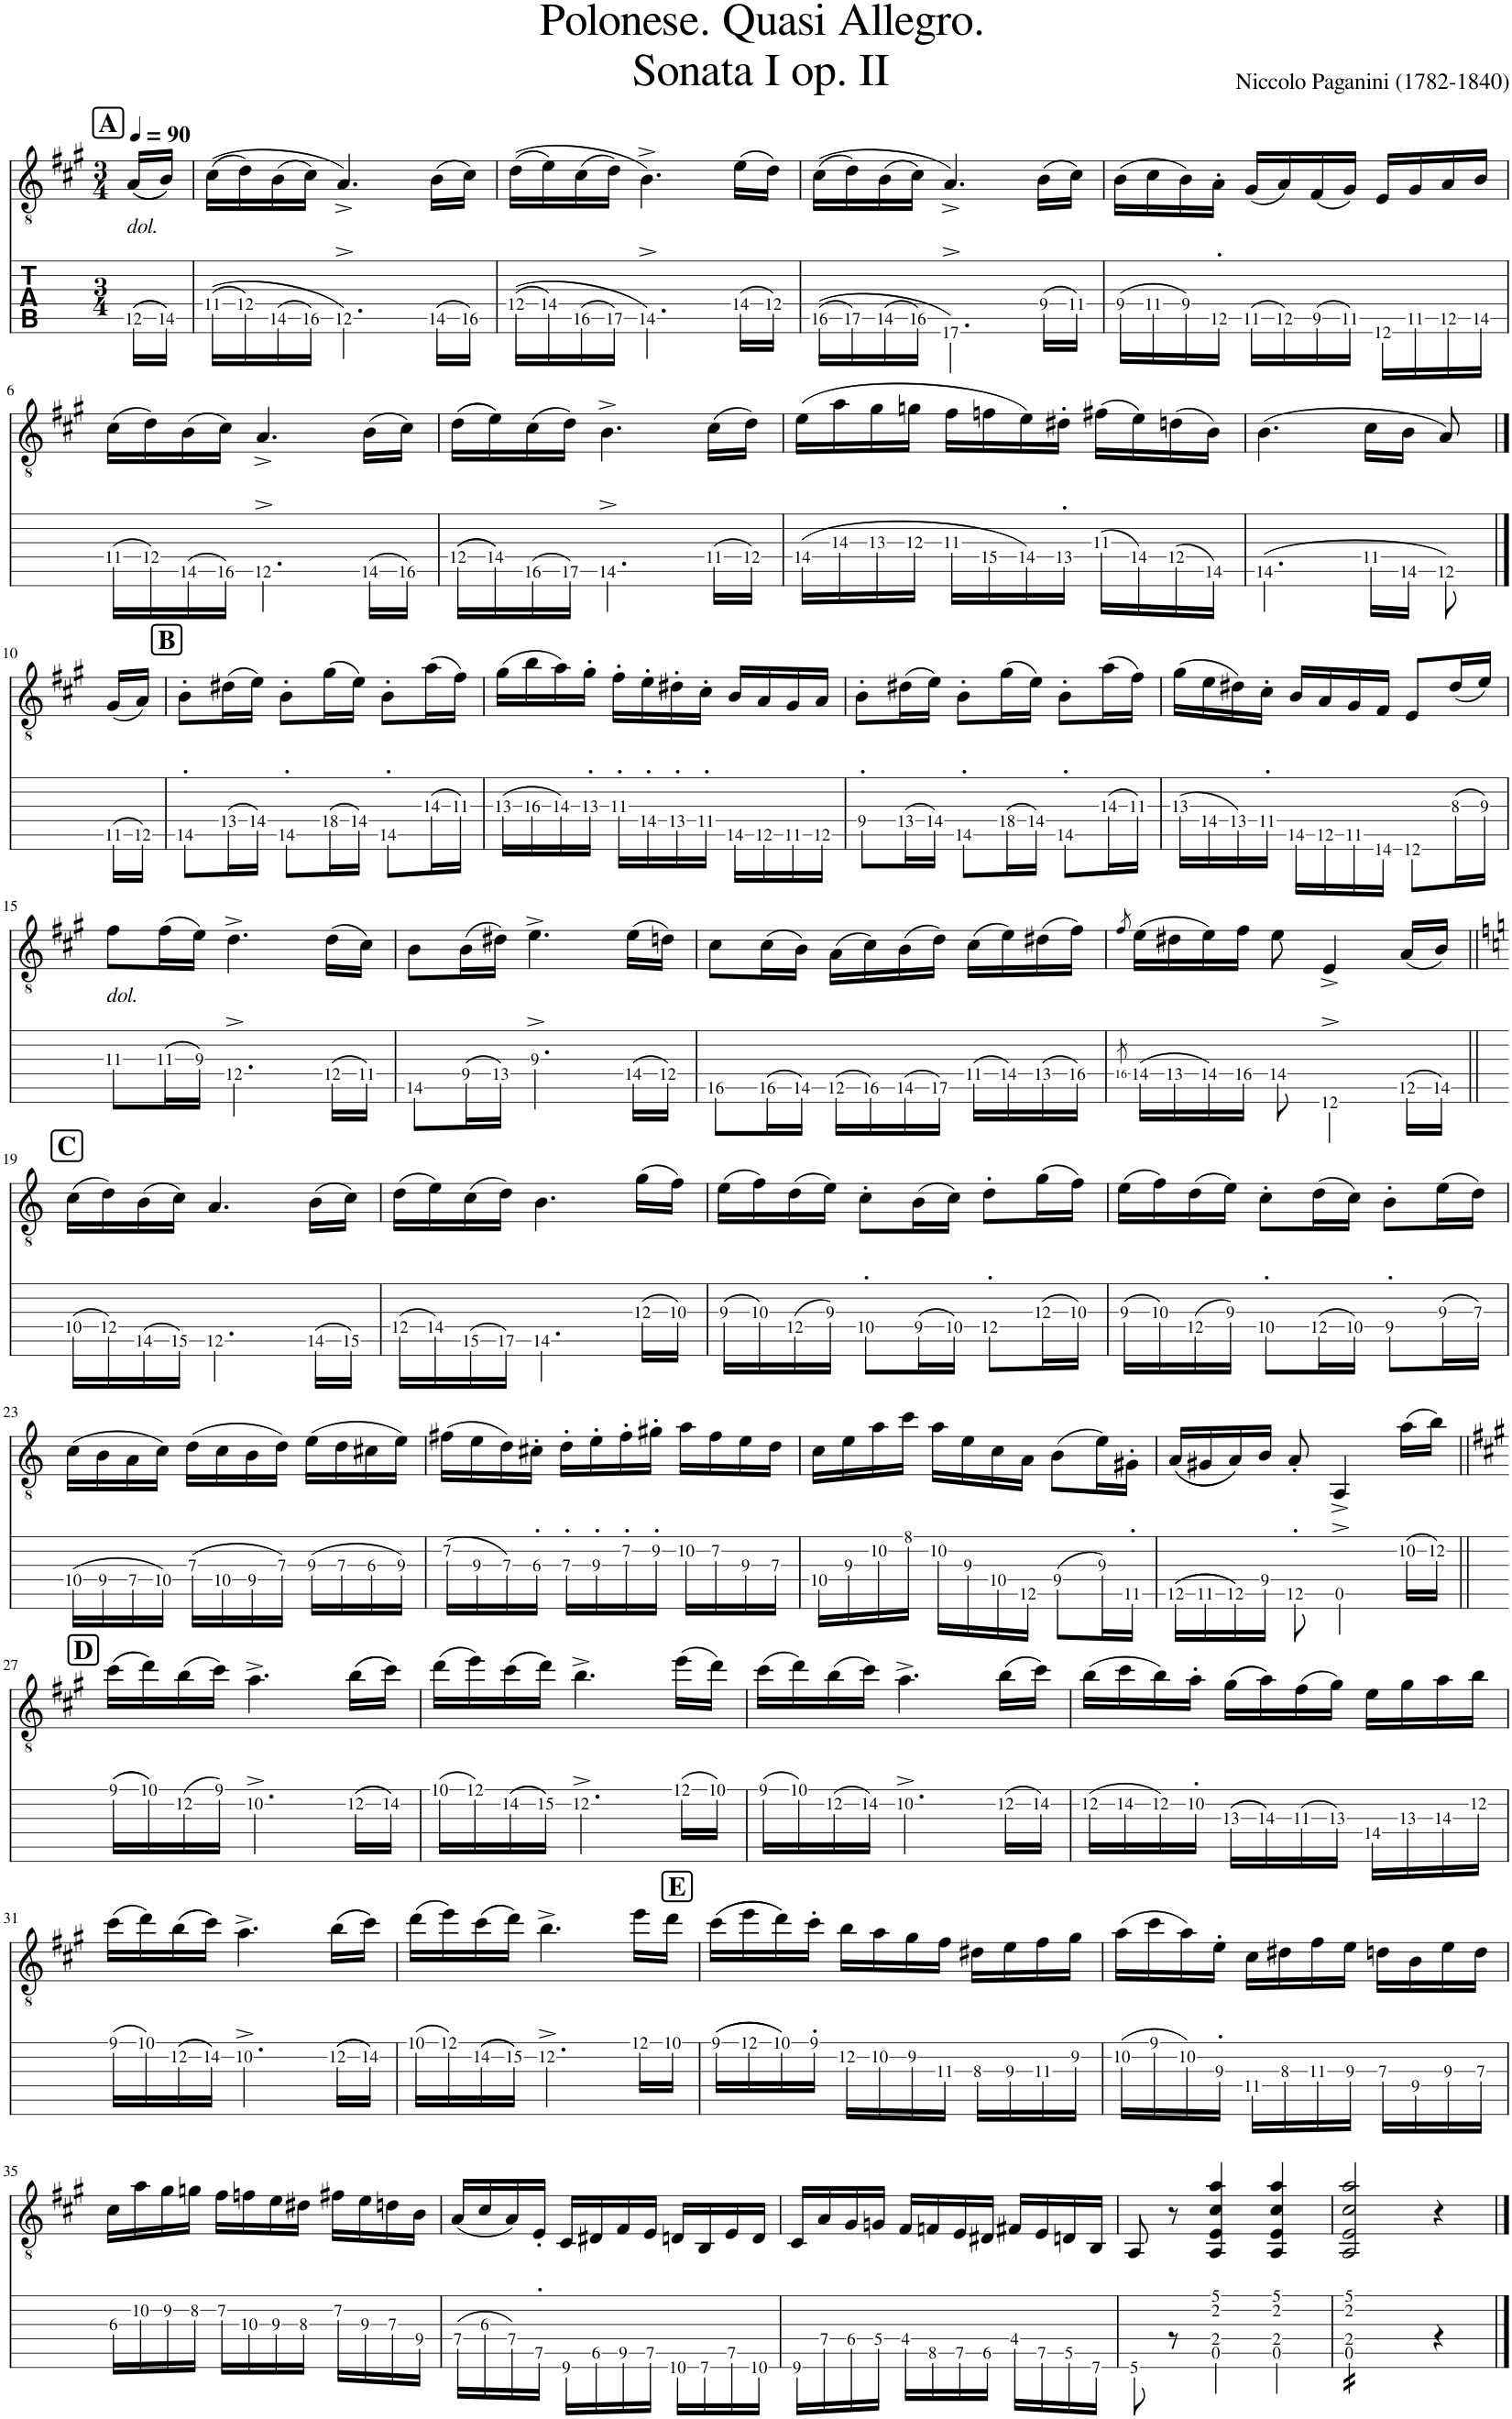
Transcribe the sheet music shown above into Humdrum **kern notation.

**kern	**kern
*part1	*part1
*staff2	*staff1
*I"Electric Guitar	*
*I'El. Guit.	*
*stria6	*
*	*clefGv2
*k[f#c#g#]	*k[f#c#g#]
*M3/4	*M3/4
*MM90	*MM90
!!LO:REH:place=s1:a:B:cj:fs=14:t=A
=1	=1
!	!LO:TX:b:i:t=dol.
16A\LL	((16A/LL
16B\JJ	16B/JJ))
=2	=2
16c#\LL	((16c#\LL
16d\	16d\)
16B\	(16B\
16c#\JJ	16c#\JJ)
4.A^\	4.A^/)
16B\LL	(16B\LL
16c#\JJ	16c#\JJ)
=3	=3
16d\LL	((16d\LL
16e\	16e\)
16c#\	(16c#\
16d\JJ	16d\JJ)
4.B^\	4.B^\)
16e\LL	(16e\LL
16d\JJ	16d\JJ)
=4	=4
16c#\LL	((16c#\LL
16d\	16d\)
16B\	(16B\
16c#\JJ	16c#\JJ)
4.A^\	4.A^/)
16B\LL	(16B\LL
16c#\JJ	16c#\JJ)
=5	=5
16B\LL	(16B\LL
16c#\	16c#\
16B\	16B\)
16A'\JJ	16A'\JJ
16G#\LL	(16G#/LL
16A\	16A/)
16F#\	(16F#/
16G#\JJ	16G#/JJ)
16E\LL	16E/LL
16G#\	16G#/
16A\	16A/
16B\JJ	16B/JJ
!!LO:LB:g=z
=6	=6
16c#\LL	(16c#\LL
16d\	16d\)
16B\	(16B\
16c#\JJ	16c#\JJ)
4.A^\	4.A^/
16B\LL	(16B\LL
16c#\JJ	16c#\JJ)
=7	=7
16d\LL	((16d\LL
16e\	16e\))
16c#\	(16c#\
16d\JJ	16d\JJ)
4.B^\	4.B^\
16c#\LL	(16c#\LL
16d\JJ	16d\JJ)
=8	=8
16e\LL	(16e\LL
16a\	16a\
16g#\	16g#\
16gn\JJ	16gn\JJ
16f#\LL	16f#\LL
16fn\	16fn\
16e\	16e\)
16d#X'\JJ	16d#X'\JJ
16f#X\LL	(16f#X\LL
16e\	16e\)
16dn\	(16dn\
16B\JJ	16B\JJ)
=9	=9
4.B\	(4.B\
16c#\LL	16c#\LL
16B\JJ	16B\JJ
8A\	8A/)
!!LO:LB:g=z
==10	==10
16G#\LL	(16G#/LL
16A\JJ	16A/JJ)
!!LO:REH:place=s1:a:B:cj:fs=14:t=B
=11	=11
8B'\L	8B'\L
16d#X\L	(16d#X\L
16e\JJ	16e\JJ)
8B'\L	8B'\L
16g#\L	(16g#\L
16e\JJ	16e\JJ)
8B'\L	8B'\L
16a\L	(16a\L
16f#\JJ	16f#\JJ)
=12	=12
16g#\LL	(16g#\LL
16b\	16b\
16a\	16a\)
16g#'\JJ	16g#'\JJ
16f#'\LL	16f#'\LL
16e'\	16e'\
16d#X'\	16d#X'\
16c#'\JJ	16c#'\JJ
16B\LL	16B/LL
16A\	16A/
16G#\	16G#/
16A\JJ	16A/JJ
=13	=13
8B'\L	8B'\L
16d#X\L	(16d#X\L
16e\JJ	16e\JJ)
8B'\L	8B'\L
16g#\L	(16g#\L
16e\JJ	16e\JJ)
8B'\L	8B'\L
16a\L	(16a\L
16f#\JJ	16f#\JJ)
=14	=14
16g#\LL	(16g#\LL
16e\	16e\
16d#X\	16d#X\)
16c#'\JJ	16c#'\JJ
16B\LL	16B/LL
16A\	16A/
16G#\	16G#/
16F#\JJ	16F#/JJ
8E\L	8E/L
16d#\L	(16d#/L
16e\JJ	16e/JJ)
!!LO:LB:g=z
=15	=15
!	!LO:TX:b:i:t=dol.
8f#\L	8f#\L
16f#\L	(16f#\L
16e\JJ	16e\JJ)
4.d^\	4.d^\
16d\LL	(16d\LL
16c#\JJ	16c#\JJ)
=16	=16
8B\L	8B\L
16B\L	(16B\L
16d#X\JJ	16d#X\JJ)
4.e^\	4.e^\
16e\LL	(16e\LL
16dn\JJ	16dn\JJ)
=17	=17
8c#\L	8c#\L
16c#\L	(16c#\L
16B\JJ	16B\JJ)
16A\LL	(16A\LL
16c#\	16c#\)
16B\	(16B\
16d\JJ	16d\JJ)
16c#\LL	(16c#\LL
16e\	16e\)
16d#X\	(16d#X\
16f#\JJ	16f#\JJ)
=18	=18
8qf#/	8qf#/
16e\LL	(16e\LL
16d#X\	16d#X\
16e\	16e\)
16f#\JJ	16f#\JJ
8e\	8e\
4E^\	4E^/
16A\LL	(16A/LL
16B\JJ	16B/JJ)
!!LO:LB:g=z
!!LO:REH:place=s1:a:B:cj:fs=14:t=C
=19||	=19||
*k[]	*k[]
16c\LL	(16c\LL
16d\	16d\)
16B\	(16B\
16c\JJ	16c\JJ)
4.A\	4.A/
16B\LL	(16B\LL
16c\JJ	16c\JJ)
=20	=20
16d\LL	(16d\LL
16e\	16e\)
16cn\	(16c\
16d\JJ	16d\JJ)
4.B\	4.B\
16gn\LL	(16g\LL
16fn\JJ	16f\JJ)
=21	=21
16e\LL	(16e\LL
16fn\	16f\)
16d\	(16d\
16e\JJ	16e\JJ)
8cn'\L	8c'\L
16B\L	(16B\L
16c\JJ	16c\JJ)
8d'\L	8d'\L
16gn\L	(16g\L
16f\JJ	16f\JJ)
=22	=22
16e\LL	(16e\LL
16fn\	16f\)
16d\	(16d\
16e\JJ	16e\JJ)
8cn'\L	8c'\L
16d\L	(16d\L
16c\JJ	16c\JJ)
8B'\L	8B'\L
16e\L	(16e\L
16d\JJ	16d\JJ)
!!LO:LB:g=z
=23	=23
16cn\LL	(16c\LL
16B\	16B\
16A\	16A\
16c\JJ	16c\JJ)
16d\LL	(16d\LL
16c\	16c\
16B\	16B\
16d\JJ	16d\JJ)
16e\LL	(16e\LL
16d\	16d\
16c#X\	16c#X\
16e\JJ	16e\JJ)
=24	=24
16f#\LL	(16f#X\LL
16e\	16e\
16d\	16d\)
16c#'\JJ	16c#X'\JJ
16d'\LL	16d'\LL
16e'\	16e'\
16f#'\	16f#'\
16g#'\JJ	16g#X'\JJ
16a\LL	16a\LL
16f#\	16f#\
16e\	16e\
16d\JJ	16d\JJ
=25	=25
16cn\LL	16c\LL
16e\	16e\
16a\	16a\
16ccn\JJ	16cc\JJ
16a\LL	16a\LL
16e\	16e\
16c\	16c\
16A\JJ	16A\JJ
8B\L	(8B\L
16e\L	16e\L)
16G#'\JJ	16G#X'\JJ
=26	=26
16A\LL	((16A/LL
16G#\	16G#X/
16A\	16A/))
16B\JJ	16B/JJ
8A'\	8A'/
4AA^\	4AA^/
16a\LL	(16a\LL
16b\JJ	16b\JJ)
!!LO:LB:g=z
!!LO:REH:place=s1:a:B:cj:fs=14:t=D
=27||	=27||
*k[f#c#g#]	*k[f#c#g#]
16cc#\LL	((16cc#\LL
16dd\	16dd\))
16b\	(16b\
16cc#\JJ	16cc#\JJ)
4.a^\	4.a^\
16b\LL	((16b\LL
16cc#\JJ	16cc#\JJ))
=28	=28
16dd\LL	(16dd\LL
16ee\	16ee\)
16cc#\	((16cc#\
16dd\JJ	16dd\JJ))
4.b^\	4.b^\
16ee\LL	(16ee\LL
16dd\JJ	16dd\JJ)
=29	=29
16cc#\LL	(16cc#\LL
16dd\	16dd\)
16b\	(16b\
16cc#\JJ	16cc#\JJ)
4.a^\	4.a^\
16b\LL	(16b\LL
16cc#\JJ	16cc#\JJ)
=30	=30
16b\LL	(16b\LL
16cc#\	16cc#\
16b\	16b\)
16a'\JJ	16a'\JJ
16g#\LL	((16g#\LL
16a\	16a\))
16f#\	(16f#\
16g#\JJ	16g#\JJ)
16e\LL	16e\LL
16g#\	16g#\
16a\	16a\
16b\JJ	16b\JJ
!!LO:LB:g=z
=31	=31
16cc#\LL	(16cc#\LL
16dd\	16dd\)
16b\	((16b\
16cc#\JJ	16cc#\JJ))
4.a^\	4.a^\
16b\LL	((16b\LL
16cc#\JJ	16cc#\JJ))
=32	=32
16dd\LL	(16dd\LL
16ee\	16ee\)
16cc#\	((16cc#\
16dd\JJ	16dd\JJ))
4.b^\	4.b^\
16ee\LL	16ee\LL
16dd\JJ	16dd\JJ
!!LO:REH:place=s1:a:B:cj:fs=14:t=E
=33	=33
16cc#\LL	((16cc#\LL
16ee\	16ee\
16dd\	16dd\))
16cc#'\JJ	16cc#'\JJ
16b\LL	16b\LL
16a\	16a\
16g#\	16g#\
16f#\JJ	16f#\JJ
16d#X\LL	16d#X\LL
16e\	16e\
16f#\	16f#\
16g#\JJ	16g#\JJ
=34	=34
16a\LL	(16a\LL
16cc#\	16cc#\
16a\	16a\)
16e'\JJ	16e'\JJ
16c#\LL	16c#\LL
16d#X\	16d#X\
16f#\	16f#\
16e\JJ	16e\JJ
16dn\LL	16dn\LL
16B\	16B\
16e\	16e\
16d\JJ	16d\JJ
!!LO:LB:g=z
=35	=35
16c#\LL	16c#\LL
16a\	16a\
16g#\	16g#\
16gn\JJ	16gn\JJ
16f#\LL	16f#\LL
16fn\	16fn\
16e\	16e\
16d#X\JJ	16d#X\JJ
16f#X\LL	16f#X\LL
16e\	16e\
16dn\	16dn\
16B\JJ	16B\JJ
=36	=36
16A\LL	(16A/LL
16c#\	16c#/
16A\	16A/)
16E'\JJ	16E'/JJ
16C#\LL	16C#/LL
16D#X\	16D#X/
16F#\	16F#/
16E\JJ	16E/JJ
16Dn\LL	16Dn/LL
16BB\	16BB/
16E\	16E/
16D\JJ	16D/JJ
=37	=37
16C#\LL	16C#/LL
16A\	16A/
16G#\	16G#/
16Gn\JJ	16Gn/JJ
16F#\LL	16F#/LL
16Fn\	16Fn/
16E\	16E/
16D#X\JJ	16D#X/JJ
16F#X\LL	16F#X/LL
16E\	16E/
16Dn\	16Dn/
16BB\JJ	16BB/JJ
=38	=38
8AA\	8AA/
8r	8r
4AA\ 4E\ 4c#\ 4a\	4AA/ 4E/ 4c#/ 4a/
4AA\ 4E\ 4c#\ 4a\	4AA/ 4E/ 4c#/ 4a/
=39	=39
2AA\ 2E\ 2c#\ 2a\	2AA/ 2E/ 2c#/ 2a/
4r	4r
==	==
*-	*-
